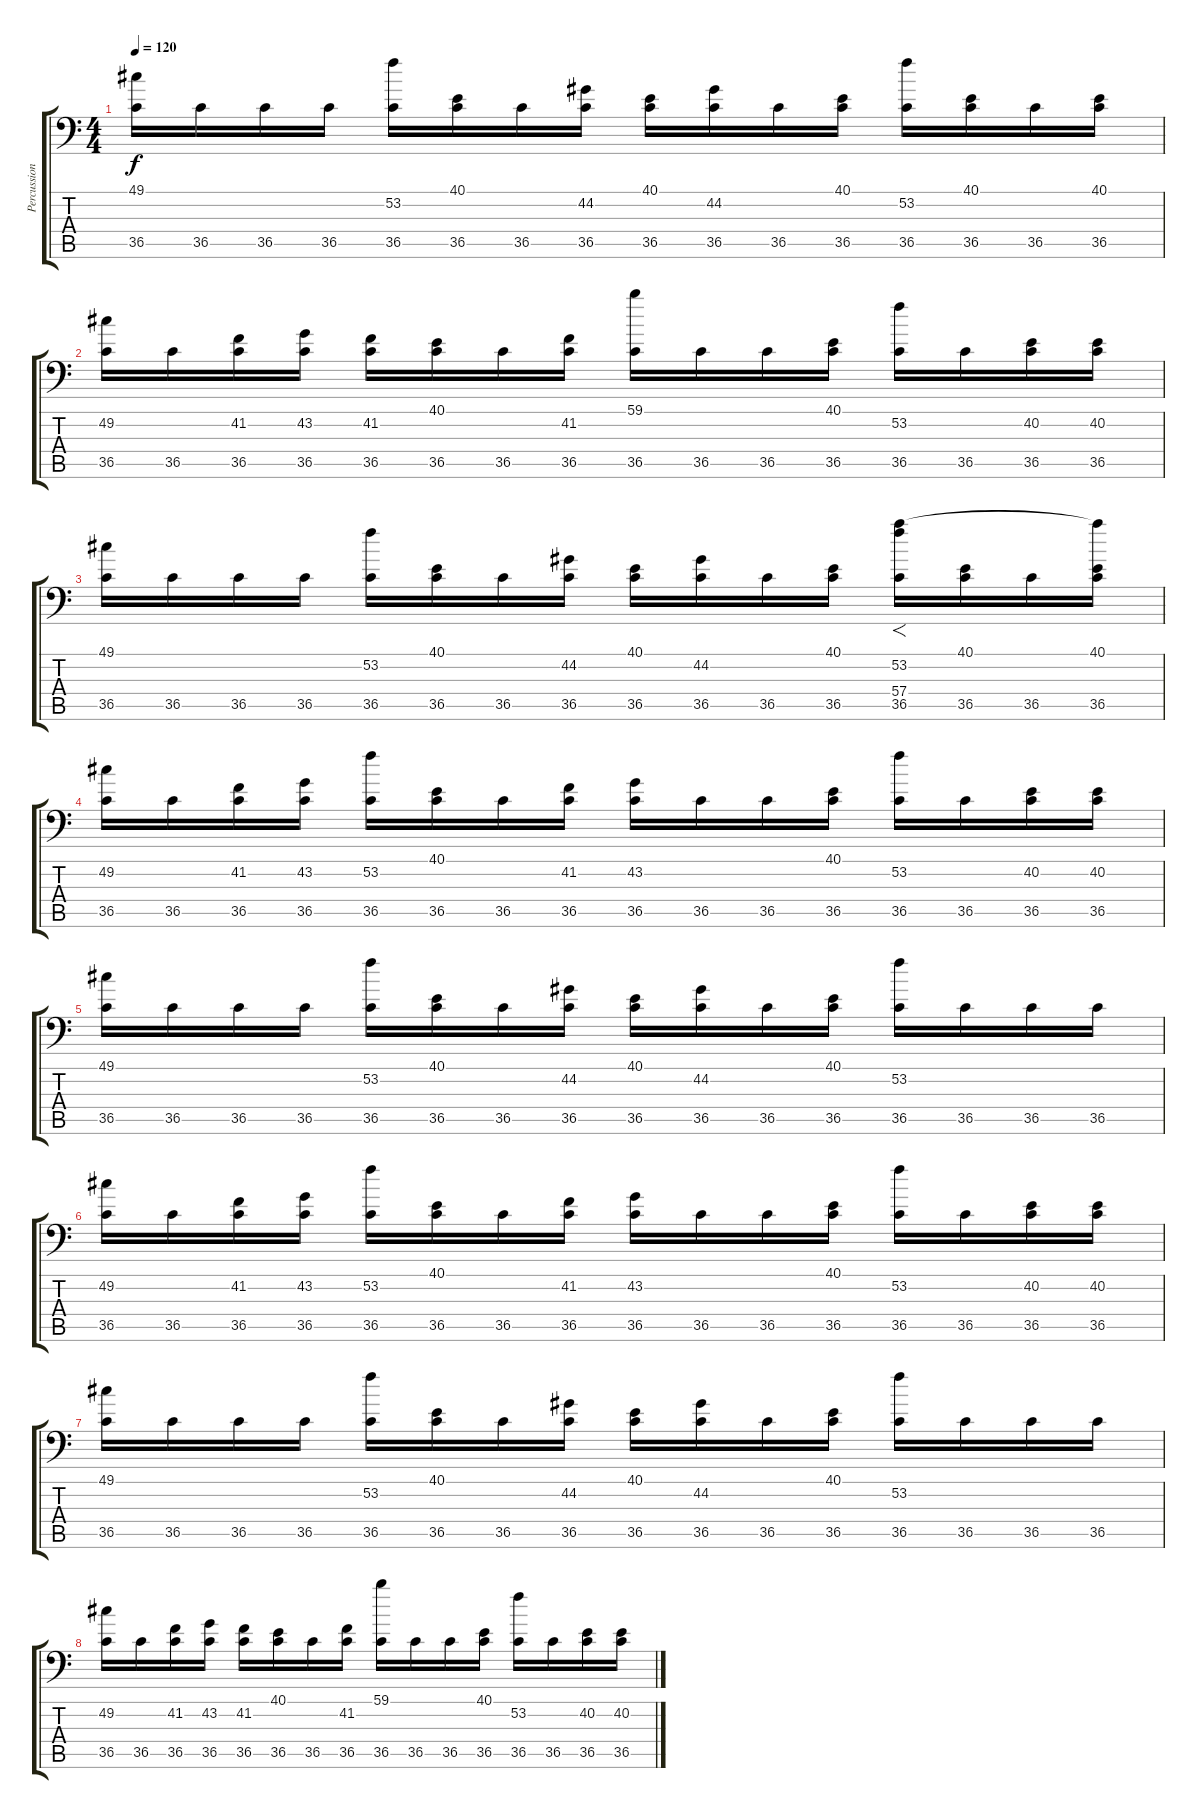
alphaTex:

\track ("Percussion" "Percussion") {instrument acousticgrandpiano}
\staff {score tabs}
\tuning (C-1 C-1 C-1 C-1 C-1 C-1) {hide}
\ts (4 4)
\tempo 120
\clef f4
\ks c
(49.1 36.5).16{dy f} 36.5.16 36.5.16 36.5.16 (53.2 36.5).16 (40.1 36.5).16 36.5.16 (44.2 36.5).16 (40.1 36.5).16 (44.2 36.5).16 36.5.16 (40.1 36.5).16 (53.2 36.5).16 (40.1 36.5).16 36.5.16 (40.1 36.5).16 |
(49.2 36.5).16 36.5.16 (41.2 36.5).16 (43.2 36.5).16 (41.2 36.5).16 (40.1 36.5).16 36.5.16 (41.2 36.5).16 (59.1 36.5).16 36.5.16 36.5.16 (40.1 36.5).16 (53.2 36.5).16 36.5.16 (40.2 36.5).16 (40.2 36.5).16 |
(49.1 36.5).16 36.5.16 36.5.16 36.5.16 (53.2 36.5).16 (40.1 36.5).16 36.5.16 (44.2 36.5).16 (40.1 36.5).16 (44.2 36.5).16 36.5.16 (40.1 36.5).16 (53.2 57.4 36.5).16{f} (40.1 36.5).16 36.5.16 (40.1 57.4{t} 36.5).16 |
(49.2 36.5).16 36.5.16 (41.2 36.5).16 (43.2 36.5).16 (53.2 36.5).16 (40.1 36.5).16 36.5.16 (41.2 36.5).16 (43.2 36.5).16 36.5.16 36.5.16 (40.1 36.5).16 (53.2 36.5).16 36.5.16 (40.2 36.5).16 (40.2 36.5).16 |
(49.1 36.5).16 36.5.16 36.5.16 36.5.16 (53.2 36.5).16 (40.1 36.5).16 36.5.16 (44.2 36.5).16 (40.1 36.5).16 (44.2 36.5).16 36.5.16 (40.1 36.5).16 (53.2 36.5).16 36.5.16 36.5.16 36.5.16 |
(49.2 36.5).16 36.5.16 (41.2 36.5).16 (43.2 36.5).16 (53.2 36.5).16 (40.1 36.5).16 36.5.16 (41.2 36.5).16 (43.2 36.5).16 36.5.16 36.5.16 (40.1 36.5).16 (53.2 36.5).16 36.5.16 (40.2 36.5).16 (40.2 36.5).16 |
(49.1 36.5).16 36.5.16 36.5.16 36.5.16 (53.2 36.5).16 (40.1 36.5).16 36.5.16 (44.2 36.5).16 (40.1 36.5).16 (44.2 36.5).16 36.5.16 (40.1 36.5).16 (53.2 36.5).16 36.5.16 36.5.16 36.5.16 |
(49.2 36.5).16 36.5.16 (41.2 36.5).16 (43.2 36.5).16 (41.2 36.5).16 (40.1 36.5).16 36.5.16 (41.2 36.5).16 (59.1 36.5).16 36.5.16 36.5.16 (40.1 36.5).16 (53.2 36.5).16 36.5.16 (40.2 36.5).16 (40.2 36.5).16
